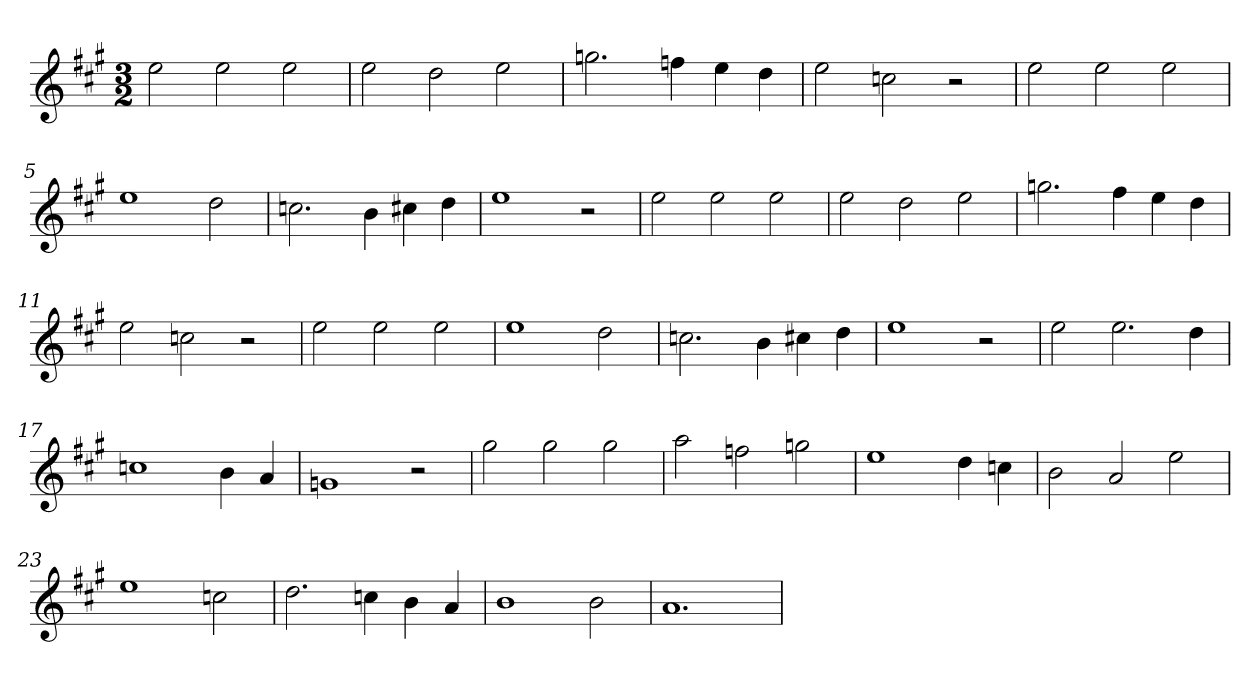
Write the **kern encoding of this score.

**kern
*part1
*staff1
*clefG2
*k[f#c#g#]
*A:
*M3/2
=
2ee
2ee
2ee
=1
2ee
2dd
2ee
=2
2.ggn
4ffn
4ee
4dd
=3
2ee
2ccn
2r
=4
2ee
2ee
2ee
=5
1ee
2dd
=6
2.ccn
4b
4cc#
4dd
=7
1ee
2r
=8
2ee
2ee
2ee
=9
2ee
2dd
2ee
=10
2.ggn
4ff#
4ee
4dd
=11
2ee
2ccn
2r
=12
2ee
2ee
2ee
=13
1ee
2dd
=14
2.ccn
4b
4cc#
4dd
=15
1ee
2r
=16
2ee
2.ee
4dd
=17
1ccn
4b
4a
=18
1gn
2r
=19
2gg#
2gg#
2gg#
=20
2aa
2ffn
2ggn
=21
1ee
4dd
4ccn
=22
2b
2a
2ee
=23
1ee
2ccn
=24
2.dd
4ccn
4b
4a
=25
1b
2b
=26
1.a
=
*-
